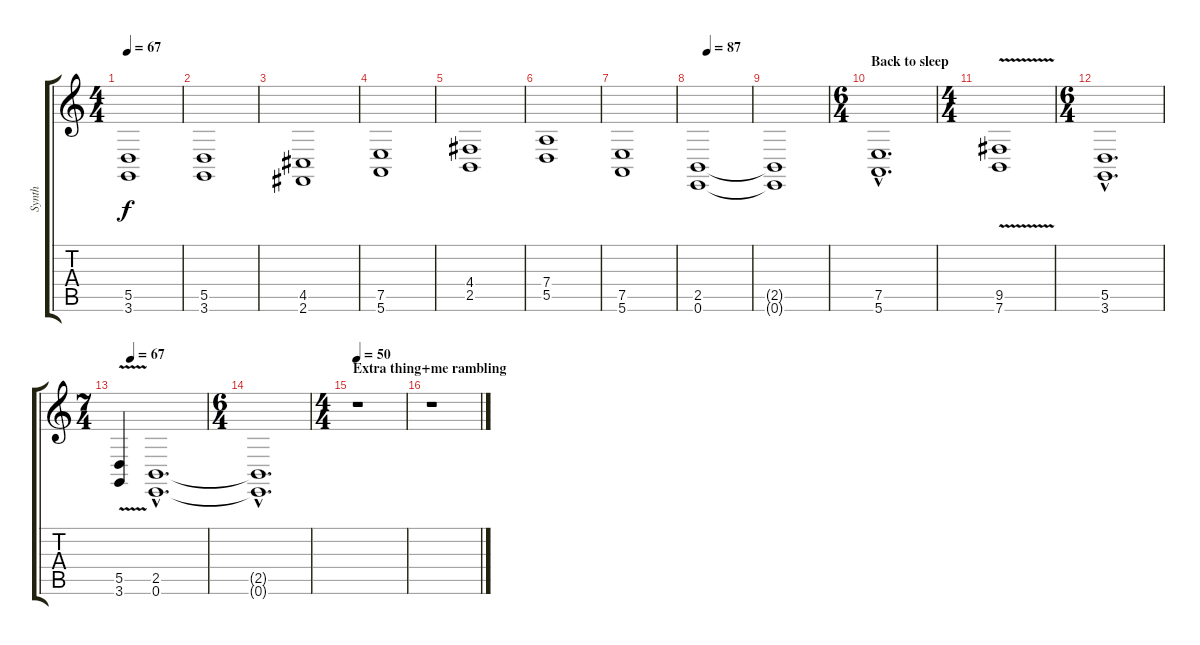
\track ("Synth" "Synth") {instrument pad8sweep}
\staff {score tabs}
\tuning (E4 B3 G3 D3 A2 E2) {hide}
\ts (4 4)
\tempo 67
\clef g2
\ks c
(5.5 3.6).1{dy f} |
(5.5 3.6).1 |
(4.5 2.6).1 |
(7.5 5.6).1 |
(4.4 2.5).1 |
(7.4 5.5).1 |
(7.5 5.6).1 |
\tempo (87 0.1875)
(2.5 0.6).1 |
(2.5{t} 0.6{t}).1 |
\ts (6 4)
\section ("" "Back to sleep")
(7.5{hac} 5.6{hac}).1{d} |
\ts (4 4)
(9.5{v} 7.6{v}).1 |
\ts (6 4)
(5.5{hac} 3.6{hac}).1{d} |
\ts (7 4)
\tempo (67 0.14285714285714285)
(5.5{v} 3.6{v}).4 (2.5{hac} 0.6{hac}).1{d} |
\ts (6 4)
(2.5{hac t} 0.6{hac t}).1{d volume 0} |
\ts (4 4)
\section ("" "Extra thing+me rambling")
\tempo 50
r.1 |
r.1
